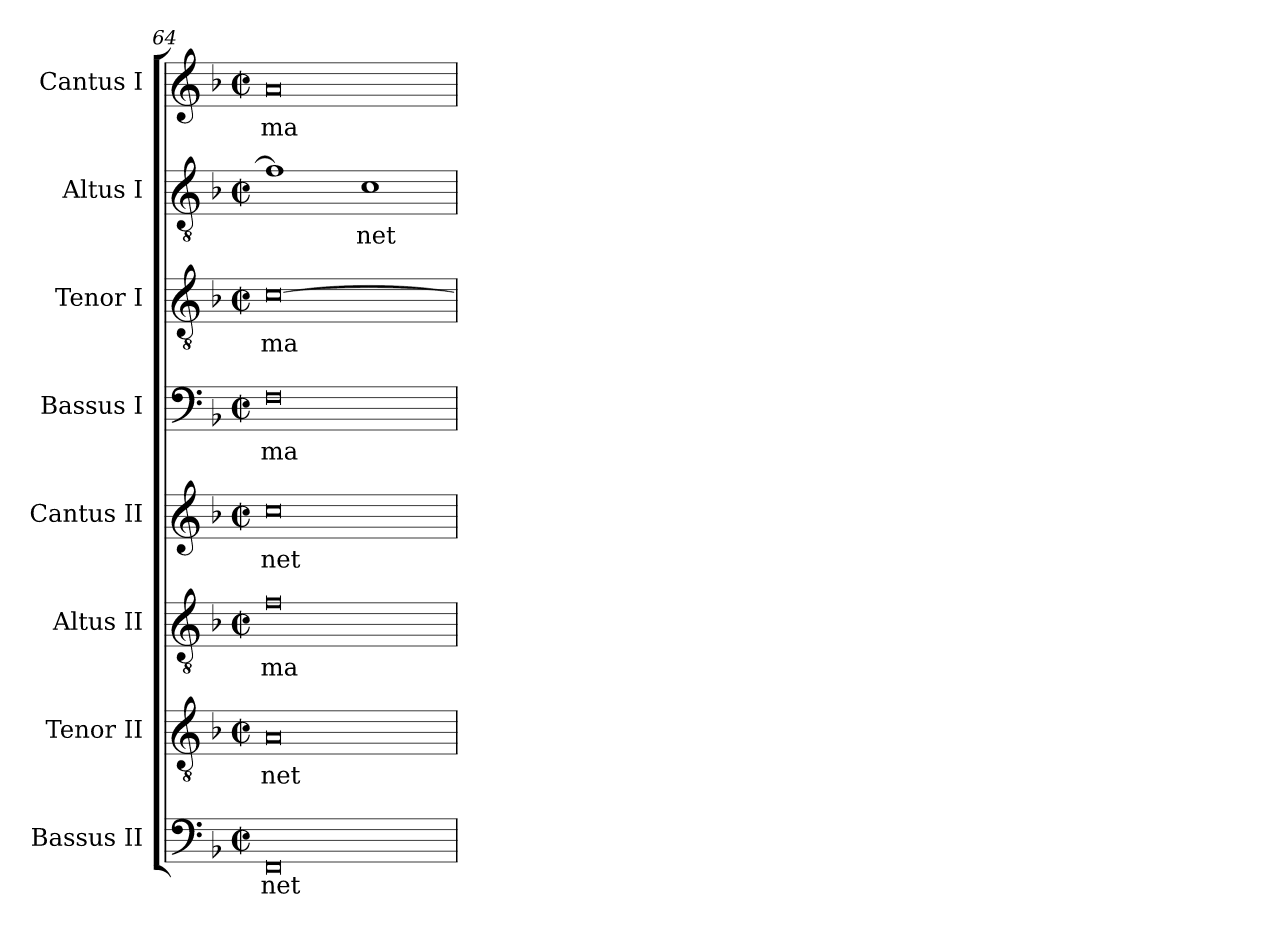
**kern	**text	**kern	**text	**kern	**text	**kern	**text	**kern	**text	**kern	**text	**kern	**text	**kern	**text
*part8	*part8	*part7	*part7	*part6	*part6	*part5	*part5	*part4	*part4	*part3	*part3	*part2	*part2	*part1	*part1
*staff8	*staff8	*staff7	*staff7	*staff6	*staff6	*staff5	*staff5	*staff4	*staff4	*staff3	*staff3	*staff2	*staff2	*staff1	*staff1
*I"Bassus II	*	*I"Tenor II	*	*I"Altus II	*	*I"Cantus II	*	*I"Bassus I	*	*I"Tenor I	*	*I"Altus I	*	*I"Cantus I	*
*clefF4	*	*clefGv2	*	*clefGv2	*	*clefG2	*	*clefF4	*	*clefGv2	*	*clefGv2	*	*clefG2	*
*k[b-]	*	*k[b-]	*	*k[b-]	*	*k[b-]	*	*k[b-]	*	*k[b-]	*	*k[b-]	*	*k[b-]	*
*F:	*	*F:	*	*F:	*	*F:	*	*F:	*	*F:	*	*F:	*	*F:	*
*M2/2	*	*M2/2	*	*M2/2	*	*M2/2	*	*M2/2	*	*M2/2	*	*M2/2	*	*M2/2	*
*met(c|)	*	*met(c|)	*	*met(c|)	*	*met(c|)	*	*met(c|)	*	*met(c|)	*	*met(c|)	*	*met(c|)	*
=64	=64	=64	=64	=64	=64	=64	=64	=64	=64	=64	=64	=64	=64	=64	=64
!	!LO:LY:b:cj	!	!LO:LY:b:cj	!	!LO:LY:b:cj	!	!LO:LY:b:cj	!	!LO:LY:b:cj	!	!LO:LY:b:cj	!	!	!	!LO:LY:b:cj
0FF	net	0A	-net	0f	ma	0cc	net	0F	ma	[>0c	ma	1f]	.	0a	ma
!	!	!	!	!	!	!	!	!	!	!	!	!	!LO:LY:b:cj	!	!
.	.	.	.	.	.	.	.	.	.	.	.	1c	net	.	.
=	=	=	=	=	=	=	=	=	=	=	=	=	=	=	=
*-	*-	*-	*-	*-	*-	*-	*-	*-	*-	*-	*-	*-	*-	*-	*-
